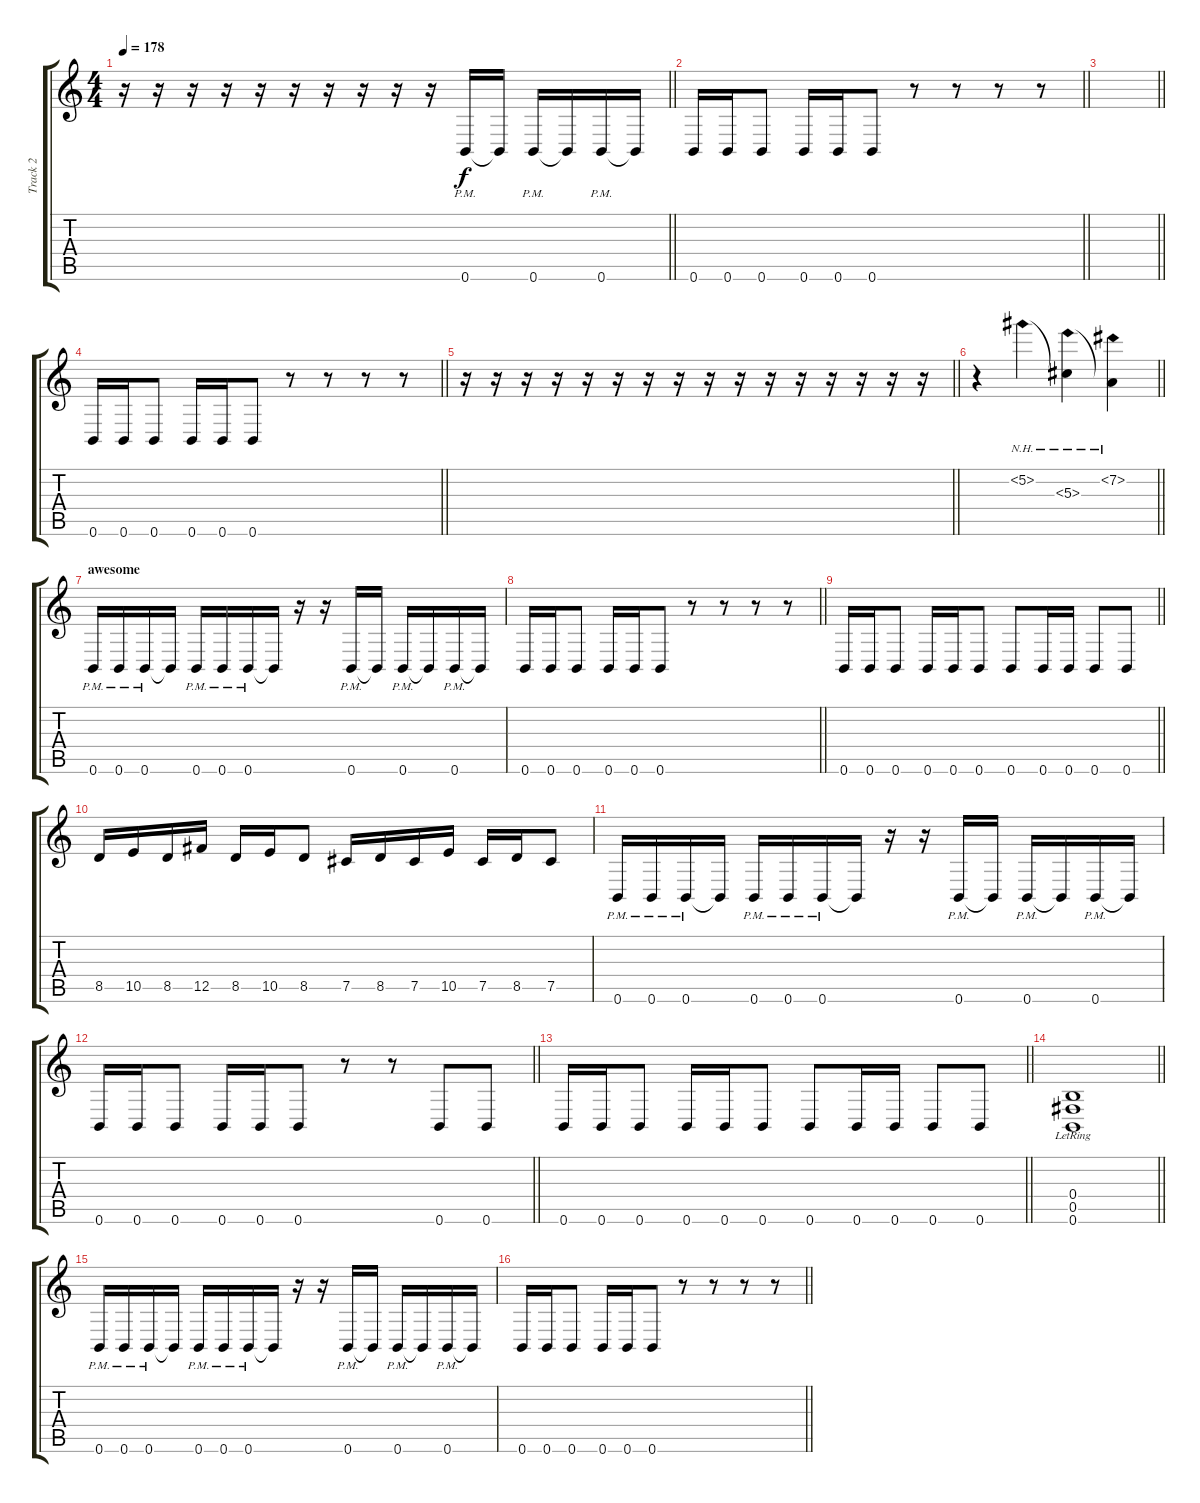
\track ("Track 2" "Track 2") {instrument distortionguitar}
\staff {score tabs}
\tuning (Db4 Ab3 E3 B2 Gb2 B1) {hide}
\ts (4 4)
\tempo 178
\clef g2
\barLineRight lightlight
\ks c
r.16{dy f} r.16 r.16 r.16 r.16 r.16 r.16 r.16 r.16 r.16 0.6{pm}.16 0.6{t}.16 0.6{pm}.16 0.6{t}.16 0.6{pm}.16 0.6{t}.16 |
\barLineRight lightlight
0.6.16 0.6.16 0.6.8 0.6.16 0.6.16 0.6.8 r.8 r.8 r.8 r.8 |
\barLineRight lightlight
|
\barLineRight lightlight
0.6.16 0.6.16 0.6.8 0.6.16 0.6.16 0.6.8 r.8 r.8 r.8 r.8 |
\barLineRight lightlight
r.16 r.16 r.16 r.16 r.16 r.16 r.16 r.16 r.16 r.16 r.16 r.16 r.16 r.16 r.16 r.16 |
\barLineRight lightlight
r.4 5.2{nh}.4 (5.2{t} 5.3{nh}).4 (7.2{nh} 5.3{t}).4 |
\section ("" "awesome")
0.6{pm}.16 0.6{pm}.16 0.6{pm}.16 0.6{t}.16 0.6{pm}.16 0.6{pm}.16 0.6{pm}.16 0.6{t}.16 r.16 r.16 0.6{pm}.16 0.6{t}.16 0.6{pm}.16 0.6{t}.16 0.6{pm}.16 0.6{t}.16 |
\barLineRight lightlight
0.6.16 0.6.16 0.6.8 0.6.16 0.6.16 0.6.8 r.8 r.8 r.8 r.8 |
\barLineRight lightlight
0.6.16 0.6.16 0.6.8 0.6.16 0.6.16 0.6.8 0.6.8 0.6.16 0.6.16 0.6.8 0.6.8 |
8.5.16 10.5.16 8.5.16 12.5.16 8.5.16 10.5.16 8.5.8 7.5.16 8.5.16 7.5.16 10.5.16 7.5.16 8.5.16 7.5.8 |
0.6{pm}.16 0.6{pm}.16 0.6{pm}.16 0.6{t}.16 0.6{pm}.16 0.6{pm}.16 0.6{pm}.16 0.6{t}.16 r.16 r.16 0.6{pm}.16 0.6{t}.16 0.6{pm}.16 0.6{t}.16 0.6{pm}.16 0.6{t}.16 |
\barLineRight lightlight
0.6.16 0.6.16 0.6.8 0.6.16 0.6.16 0.6.8 r.8 r.8 0.6.8 0.6.8 |
\barLineRight lightlight
0.6.16 0.6.16 0.6.8 0.6.16 0.6.16 0.6.8 0.6.8 0.6.16 0.6.16 0.6.8 0.6.8 |
\barLineRight lightlight
(0.4{lr} 0.5{lr} 0.6{lr}).1 |
0.6{pm}.16 0.6{pm}.16 0.6{pm}.16 0.6{t}.16 0.6{pm}.16 0.6{pm}.16 0.6{pm}.16 0.6{t}.16 r.16 r.16 0.6{pm}.16 0.6{t}.16 0.6{pm}.16 0.6{t}.16 0.6{pm}.16 0.6{t}.16 |
\barLineRight lightlight
0.6.16 0.6.16 0.6.8 0.6.16 0.6.16 0.6.8 r.8 r.8 r.8 r.8
